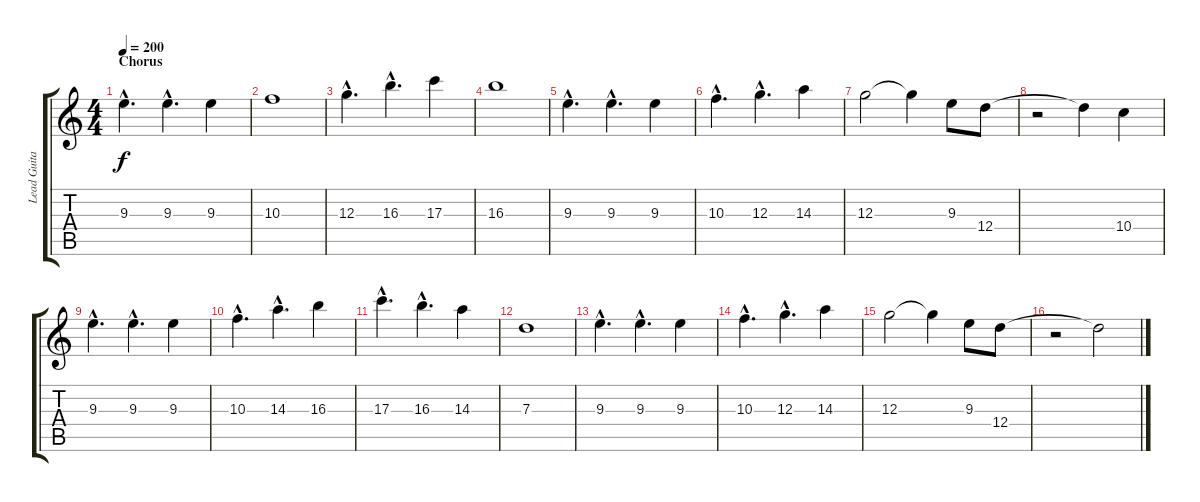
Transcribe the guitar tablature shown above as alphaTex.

\track ("Lead Guitar (Totman)" "Lead Guita") {instrument distortionguitar}
\staff {score tabs}
\tuning (E4 B3 G3 D3 A2 E2) {hide}
\ts (4 4)
\section ("" "Chorus")
\tempo 200
\clef g2
\ks c
9.3{hac}.4{d dy f volume 10} 9.3{hac}.4{d} 9.3.4 |
10.3.1 |
12.3{hac}.4{d} 16.3{hac}.4{d} 17.3.4 |
16.3.1 |
9.3{hac}.4{d} 9.3{hac}.4{d} 9.3.4 |
10.3{hac}.4{d} 12.3{hac}.4{d} 14.3.4 |
12.3.2 12.3{t}.4 9.3.8 12.4.8 |
r.2 12.4{t}.4 10.4.4 |
9.3{hac}.4{d} 9.3{hac}.4{d} 9.3.4 |
10.3{hac}.4{d} 14.3{hac}.4{d} 16.3.4 |
17.3{hac}.4{d} 16.3{hac}.4{d} 14.3.4 |
7.3.1 |
9.3{hac}.4{d} 9.3{hac}.4{d} 9.3.4 |
10.3{hac}.4{d} 12.3{hac}.4{d} 14.3.4 |
12.3.2 12.3{t}.4 9.3.8 12.4.8 |
r.2 12.4{t}.2
